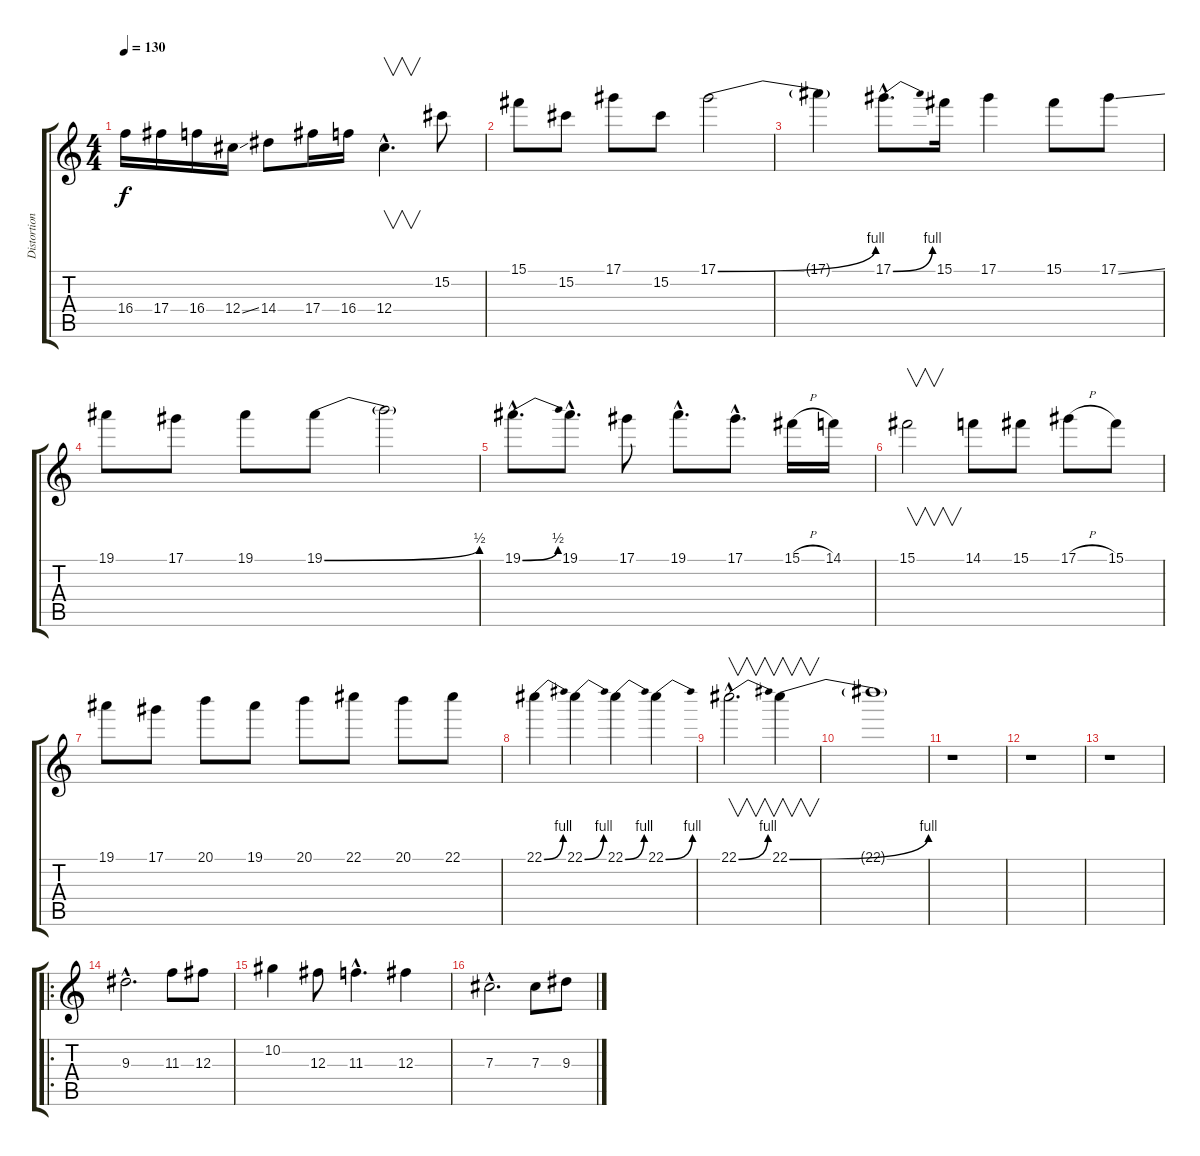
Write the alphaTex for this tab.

\track ("Distortion Lead" "Distortion") {instrument distortionguitar}
\staff {score tabs}
\tuning (Eb4 Bb3 Gb3 Db3 Ab2 Eb2) {hide}
\ts (4 4)
\tempo 130
\clef g2
\ks c
16.4.16{dy f} 17.4.16 16.4.16 12.4{ss}.16 14.4.8 17.4.16 16.4.16 12.4{hac}.4{v d} 15.2.8 |
15.1.8 15.2.8 17.1.8 15.2.8 17.1{be (bend 0 0 60 4)}.2 |
17.1{t}.4 17.1{be (bend 0 0 60 4) hac}.8{d} 15.1.16 17.1.4 15.1.8 17.1{ss}.8 |
19.1.8 17.1.8 19.1.8 19.1{be (bend 0 0 60 2)}.8 19.1{t}.2 |
19.1{be (bend 0 0 60 2) hac}.8{d} 19.1{hac}.8{d} 17.1.8 19.1{hac}.8{d} 17.1{hac}.8{d} 15.1{h}.16 14.1.16 |
15.1.2{v} 14.1.8 15.1.8 17.1{h}.8 15.1.8 |
19.1.8 17.1.8 20.1.8 19.1.8 20.1.8 22.1.8 20.1.8 22.1.8 |
22.1{be (bend 0 0 60 4)}.4 22.1{be (bend 0 0 60 4)}.4 22.1{be (bend 0 0 60 4)}.4 22.1{be (bend 0 0 60 4)}.4 |
22.1{be (bend 0 0 60 4) hac}.2{v d} 22.1{be (bend 0 0 60 4)}.4{v} |
22.1{t}.1 |
r.1 |
r.1 |
r.1 |
\ro
9.3{hac}.2{d} 11.3.8 12.3.8 |
10.2.4 12.3.8 11.3{hac}.4{d} 12.3.4 |
7.3{hac}.2{d} 7.3.8 9.3{ss}.8
